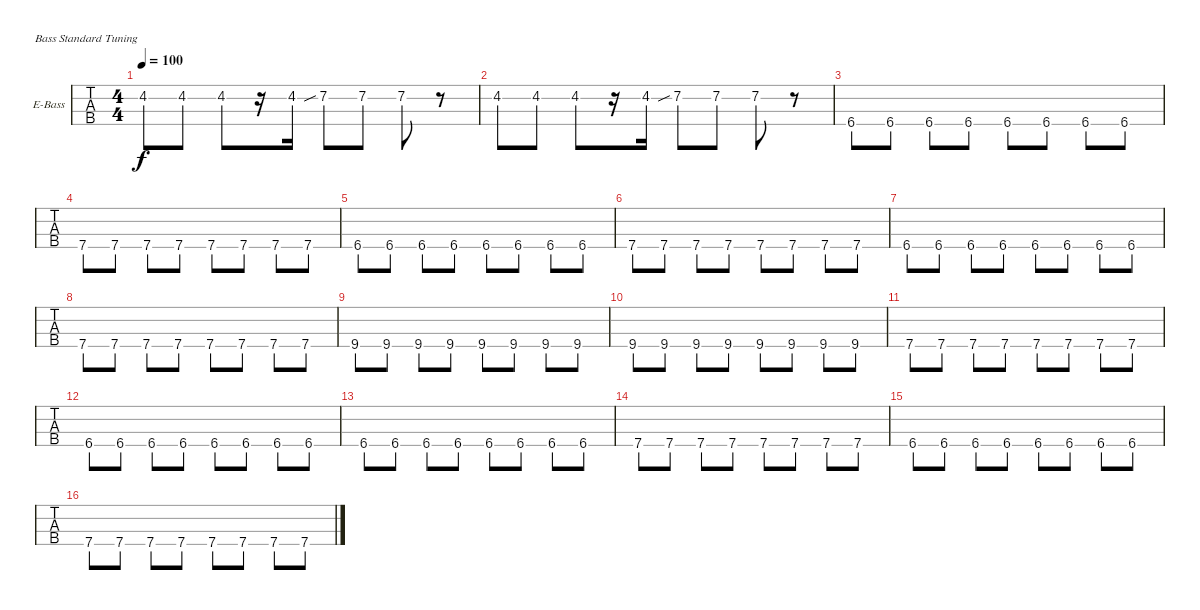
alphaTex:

\bracketExtendMode groupsimilarinstruments
\firstSystemTrackNameOrientation horizontal
\otherSystemsTrackNameOrientation horizontal
\track ("Electric Bass" "E-Bass") {instrument electricbassfinger}
\staff {tabs}
\tuning (G2 D2 A1 E1)
\ts (4 4)
\tempo 100
\clef f4
\scale
0.333333
\ks c
4.2.8{dy f} 4.2.8 4.2.8 r.16 4.2.16 7.2{sib}.8 7.2.8 7.2.8 r.8 |
\scale
0.333333 4.2.8 4.2.8 4.2.8 r.16 4.2.16 7.2{sib}.8 7.2.8 7.2.8 r.8 |
\scale
0.333333 6.4.8 6.4.8 6.4.8 6.4.8 6.4.8 6.4.8 6.4.8 6.4.8 |
\scale
0.333333 7.4.8 7.4.8 7.4.8 7.4.8 7.4.8 7.4.8 7.4.8 7.4.8 |
\scale
0.333333 6.4.8 6.4.8 6.4.8 6.4.8 6.4.8 6.4.8 6.4.8 6.4.8 |
\scale
0.333333 7.4.8 7.4.8 7.4.8 7.4.8 7.4.8 7.4.8 7.4.8 7.4.8 |
\scale
0.333333 6.4.8 6.4.8 6.4.8 6.4.8 6.4.8 6.4.8 6.4.8 6.4.8 |
\scale
0.333333 7.4.8 7.4.8 7.4.8 7.4.8 7.4.8 7.4.8 7.4.8 7.4.8 |
\scale
0.333333 9.4.8 9.4.8 9.4.8 9.4.8 9.4.8 9.4.8 9.4.8 9.4.8 |
\scale
0.333333 9.4.8 9.4.8 9.4.8 9.4.8 9.4.8 9.4.8 9.4.8 9.4.8 |
\scale
0.333333 7.4.8 7.4.8 7.4.8 7.4.8 7.4.8 7.4.8 7.4.8 7.4.8 |
\scale
0.333333 6.4.8 6.4.8 6.4.8 6.4.8 6.4.8 6.4.8 6.4.8 6.4.8 |
\scale
0.333333 6.4.8 6.4.8 6.4.8 6.4.8 6.4.8 6.4.8 6.4.8 6.4.8 |
\scale
0.333333 7.4.8 7.4.8 7.4.8 7.4.8 7.4.8 7.4.8 7.4.8 7.4.8 |
\scale
0.333333 6.4.8 6.4.8 6.4.8 6.4.8 6.4.8 6.4.8 6.4.8 6.4.8 |
\scale
0.333333 7.4.8 7.4.8 7.4.8 7.4.8 7.4.8 7.4.8 7.4.8 7.4.8
